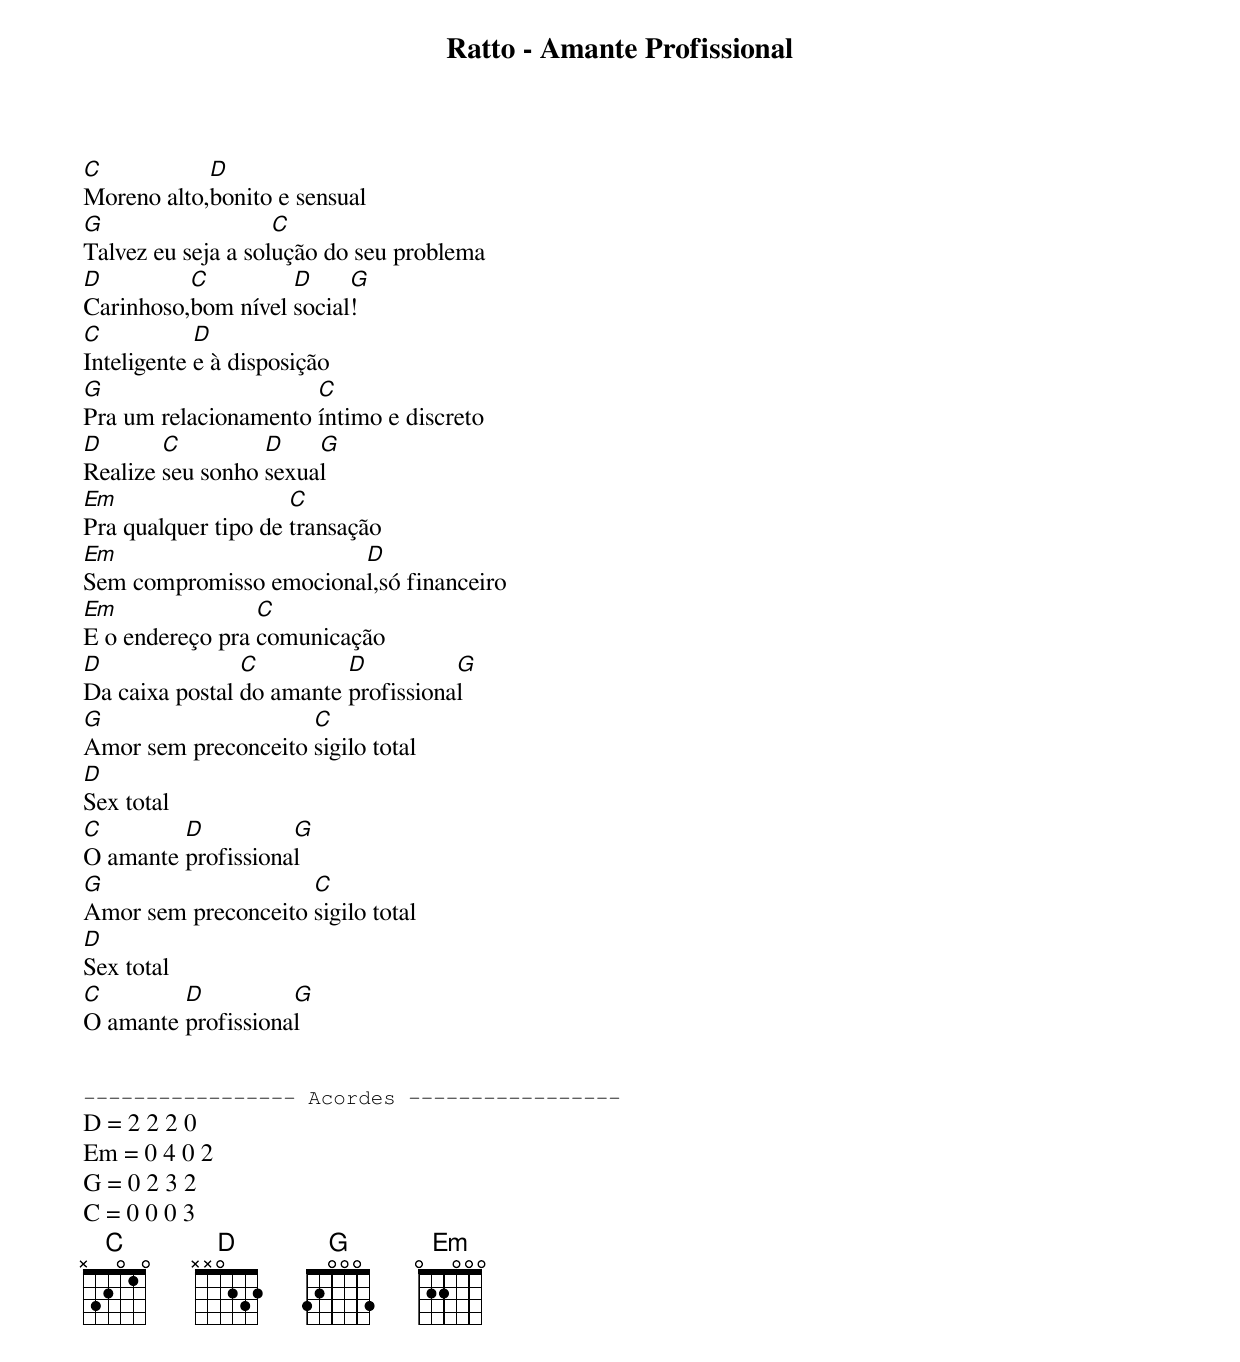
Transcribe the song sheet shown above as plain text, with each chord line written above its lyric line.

Ratto - Amante Profissional

C           D
Moreno alto,bonito e sensual
G                   C
Talvez eu seja a solução do seu problema
D         C         D     G
Carinhoso,bom nível social!
C           D
Inteligente e à disposição
G                     C
Pra um relacionamento íntimo e discreto
D       C         D    G
Realize seu sonho sexual
Em                   C
Pra qualquer tipo de transação
Em                      D
Sem compromisso emocional,só financeiro
Em               C
E o endereço pra comunicação
D               C         D          G
Da caixa postal do amante profissional
G                    C
Amor sem preconceito sigilo total
D
Sex total
C        D          G
O amante profissional
G                    C
Amor sem preconceito sigilo total
D
Sex total
C        D          G
O amante profissional


----------------- Acordes -----------------
D = 2 2 2 0
Em = 0 4 0 2
G = 0 2 3 2
C = 0 0 0 3
